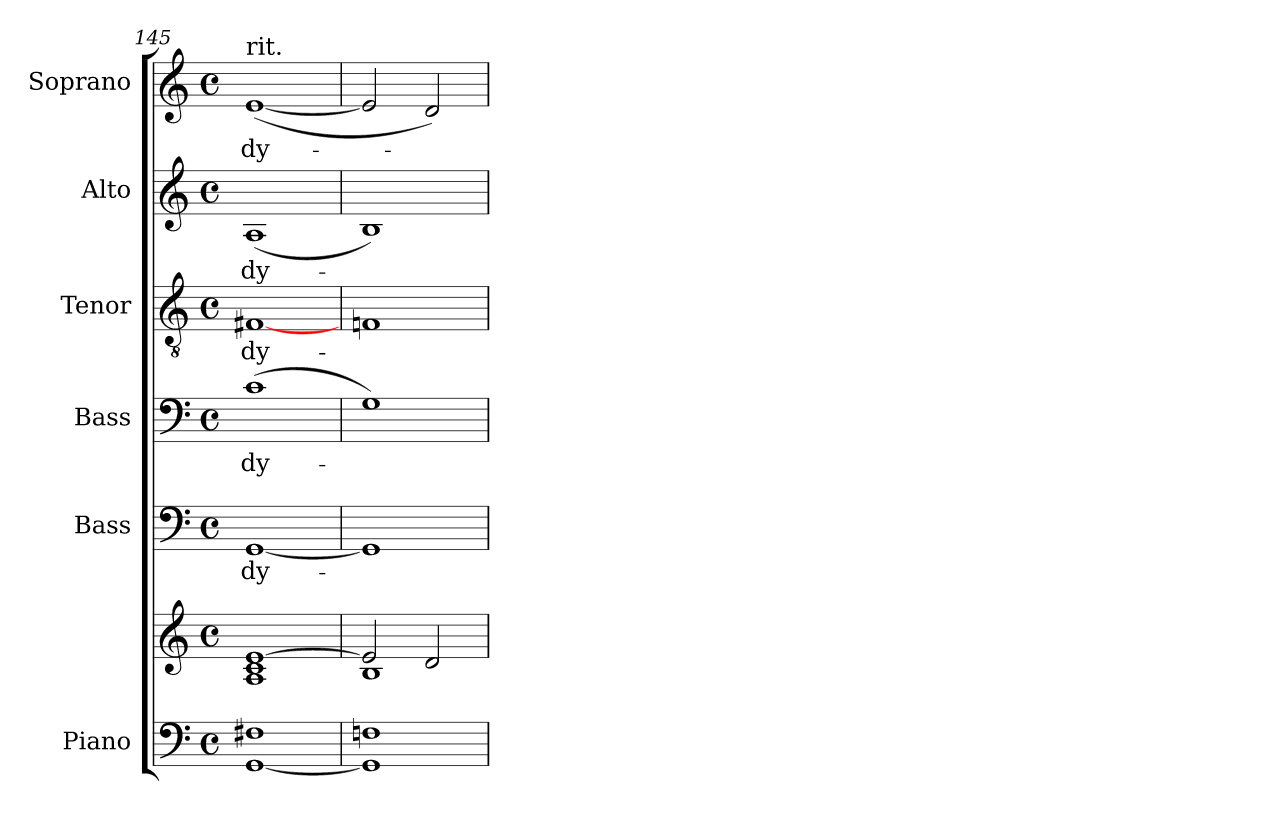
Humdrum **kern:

**kern	**kern	**kern	**text	**kern	**text	**kern	**text	**kern	**text	**kern	**text
*part6	*part6	*part5	*part5	*part4	*part4	*part3	*part3	*part2	*part2	*part1	*part1
*staff7	*staff6	*staff5	*staff5	*staff4	*staff4	*staff3	*staff3	*staff2	*staff2	*staff1	*staff1
*I"Piano	*	*I"Bass	*	*I"Bass	*	*I"Tenor	*	*I"Alto	*	*I"Soprano	*
*I'Pno.	*	*I'B.	*	*I'B.	*	*I'T.	*	*I'A.	*	*I'S.	*
!!LO:LB:g=z
*clefF4	*clefG2	*clefF4	*	*clefF4	*	*clefGv2	*	*clefG2	*	*clefG2	*
*	*	*	*	*	*	*ITrd7c12	*	*	*	*	*
*k[]	*k[]	*k[]	*	*k[]	*	*k[]	*	*k[]	*	*k[]	*
*C:	*C:	*C:	*	*C:	*	*C:	*	*C:	*	*C:	*
*M4/4	*M4/4	*M4/4	*	*M4/4	*	*M4/4	*	*M4/4	*	*M4/4	*
*met(c)	*met(c)	*met(c)	*	*met(c)	*	*met(c)	*	*met(c)	*	*met(c)	*
=145	=145	=145	=145	=145	=145	=145	=145	=145	=145	=145	=145
!	!	!	!LO:LY:b:color=#000000	!	!	!	!	!	!	!	!
!	!	!	!	!	!LO:LY:b:color=#000000	!	!	!	!	!	!
!	!	!	!	!	!	!	!LO:LY:b:color=#000000	!	!	!	!
!	!	!	!	!	!	!	!	!	!LO:LY:b:color=#000000	!	!
!	!	!	!	!	!	!	!	!	!	!LO:TX:t=rit.	!
!	!	!	!	!	!	!	!	!	!	!	!LO:LY:b:color=#000000
[<1GGi 1F#Xi	1Ai 1ci [>1ei	[<1GGi	dy-	(1ci	dy-	[<1FF#Xi	dy-	(1Ai	dy-	([>1ei	dy-
=146	=146	=146	=146	=146	=146	=146	=146	=146	=146	=146	=146
*	*^	*	*	*	*	*	*	*	*	*	*
1GGi] 1Fni	2ei/]	1Bi	1GGi]	.	1Gi)	.	1FFni	.	1Bi)	.	2ei/]	.
.	2di/	.	.	.	.	.	.	.	.	.	2di/)	.
*	*v	*v	*	*	*	*	*	*	*	*	*	*
=	=	=	=	=	=	=	=	=	=	=	=
*-	*-	*-	*-	*-	*-	*-	*-	*-	*-	*-	*-
